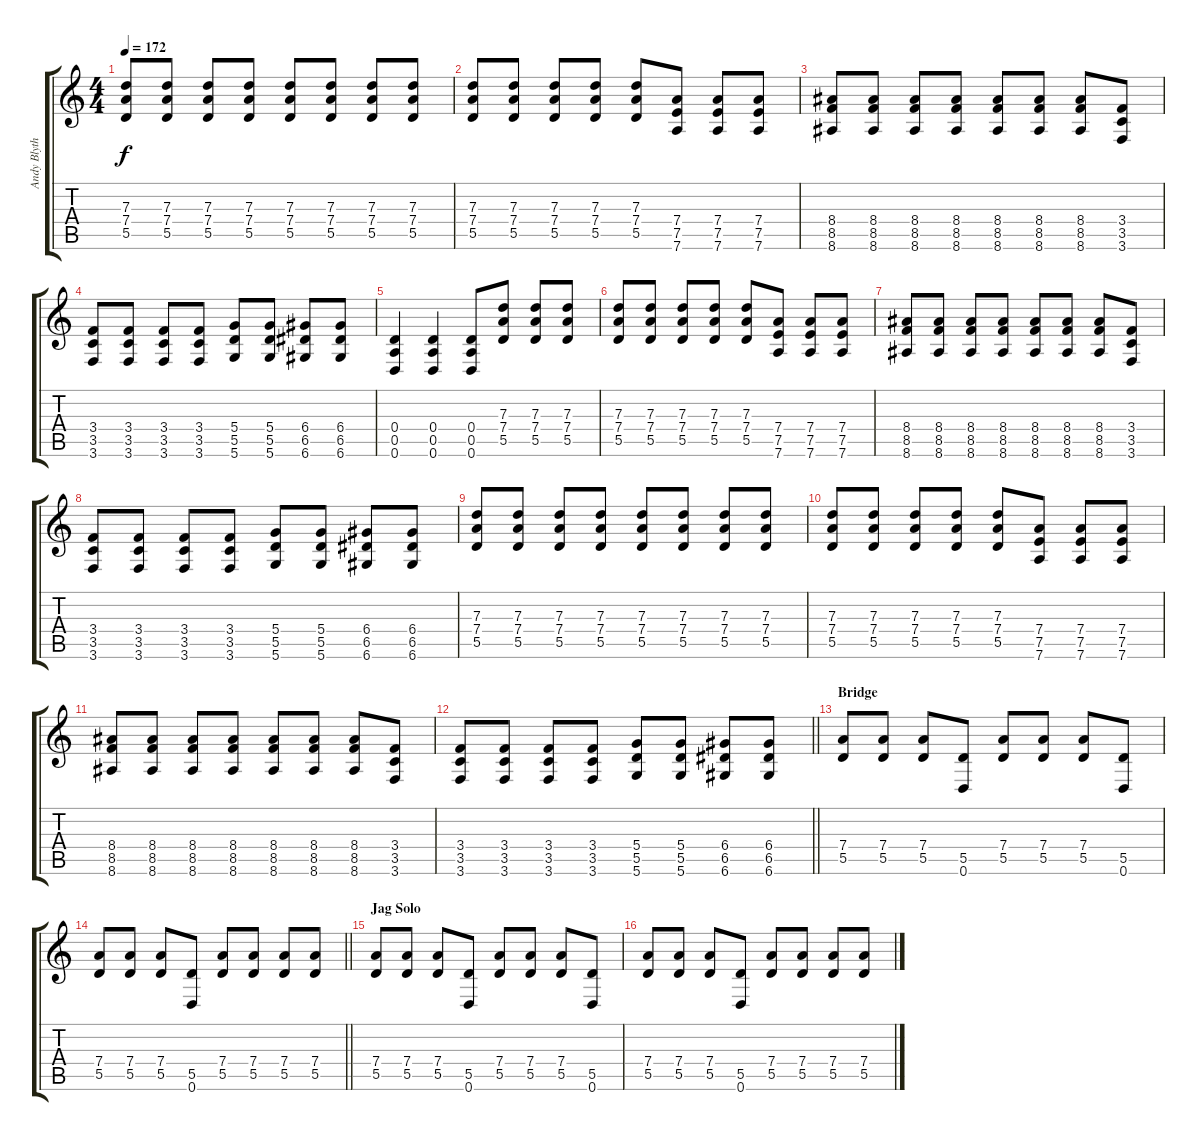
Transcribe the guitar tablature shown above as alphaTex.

\track ("Andy Blyth" "Andy Blyth") {instrument distortionguitar}
\staff {score tabs}
\tuning (E4 B3 G3 D3 A2 D2) {hide}
\ts (4 4)
\tempo 172
\clef g2
\ks c
(7.3 7.4 5.5).8{dy f} (7.3 7.4 5.5).8 (7.3 7.4 5.5).8 (7.3 7.4 5.5).8 (7.3 7.4 5.5).8 (7.3 7.4 5.5).8 (7.3 7.4 5.5).8 (7.3 7.4 5.5).8 |
(7.3 7.4 5.5).8 (7.3 7.4 5.5).8 (7.3 7.4 5.5).8 (7.3 7.4 5.5).8 (7.3 7.4 5.5).8 (7.4 7.5 7.6).8 (7.4 7.5 7.6).8 (7.4 7.5 7.6).8 |
(8.4 8.5 8.6).8 (8.4 8.5 8.6).8 (8.4 8.5 8.6).8 (8.4 8.5 8.6).8 (8.4 8.5 8.6).8 (8.4 8.5 8.6).8 (8.4 8.5 8.6).8 (3.4 3.5 3.6).8 |
(3.4 3.5 3.6).8 (3.4 3.5 3.6).8 (3.4 3.5 3.6).8 (3.4 3.5 3.6).8 (5.4 5.5 5.6).8 (5.4 5.5 5.6).8 (6.4 6.5 6.6).8 (6.4 6.5 6.6).8 |
(0.4 0.5 0.6).4 (0.4 0.5 0.6).4 (0.4 0.5 0.6).8 (7.3 7.4 5.5).8 (7.3 7.4 5.5).8 (7.3 7.4 5.5).8 |
(7.3 7.4 5.5).8 (7.3 7.4 5.5).8 (7.3 7.4 5.5).8 (7.3 7.4 5.5).8 (7.3 7.4 5.5).8 (7.4 7.5 7.6).8 (7.4 7.5 7.6).8 (7.4 7.5 7.6).8 |
(8.4 8.5 8.6).8 (8.4 8.5 8.6).8 (8.4 8.5 8.6).8 (8.4 8.5 8.6).8 (8.4 8.5 8.6).8 (8.4 8.5 8.6).8 (8.4 8.5 8.6).8 (3.4 3.5 3.6).8 |
(3.4 3.5 3.6).8 (3.4 3.5 3.6).8 (3.4 3.5 3.6).8 (3.4 3.5 3.6).8 (5.4 5.5 5.6).8 (5.4 5.5 5.6).8 (6.4 6.5 6.6).8 (6.4 6.5 6.6).8 |
(7.3 7.4 5.5).8 (7.3 7.4 5.5).8 (7.3 7.4 5.5).8 (7.3 7.4 5.5).8 (7.3 7.4 5.5).8 (7.3 7.4 5.5).8 (7.3 7.4 5.5).8 (7.3 7.4 5.5).8 |
(7.3 7.4 5.5).8 (7.3 7.4 5.5).8 (7.3 7.4 5.5).8 (7.3 7.4 5.5).8 (7.3 7.4 5.5).8 (7.4 7.5 7.6).8 (7.4 7.5 7.6).8 (7.4 7.5 7.6).8 |
(8.4 8.5 8.6).8 (8.4 8.5 8.6).8 (8.4 8.5 8.6).8 (8.4 8.5 8.6).8 (8.4 8.5 8.6).8 (8.4 8.5 8.6).8 (8.4 8.5 8.6).8 (3.4 3.5 3.6).8 |
\barLineRight lightlight
(3.4 3.5 3.6).8 (3.4 3.5 3.6).8 (3.4 3.5 3.6).8 (3.4 3.5 3.6).8 (5.4 5.5 5.6).8 (5.4 5.5 5.6).8 (6.4 6.5 6.6).8 (6.4 6.5 6.6).8 |
\section ("" "Bridge")
(7.4 5.5).8{volume 8} (7.4 5.5).8 (7.4 5.5).8 (5.5 0.6).8 (7.4 5.5).8 (7.4 5.5).8 (7.4 5.5).8 (5.5 0.6).8 |
\barLineRight lightlight
(7.4 5.5).8 (7.4 5.5).8 (7.4 5.5).8 (5.5 0.6).8 (7.4 5.5).8 (7.4 5.5).8 (7.4 5.5).8 (7.4 5.5).8 |
\section ("" "Jag Solo")
(7.4 5.5).8{volume 11 balance 8} (7.4 5.5).8 (7.4 5.5).8 (5.5 0.6).8 (7.4 5.5).8 (7.4 5.5).8 (7.4 5.5).8 (5.5 0.6).8 |
(7.4 5.5).8 (7.4 5.5).8 (7.4 5.5).8 (5.5 0.6).8 (7.4 5.5).8 (7.4 5.5).8 (7.4 5.5).8 (7.4 5.5).8
